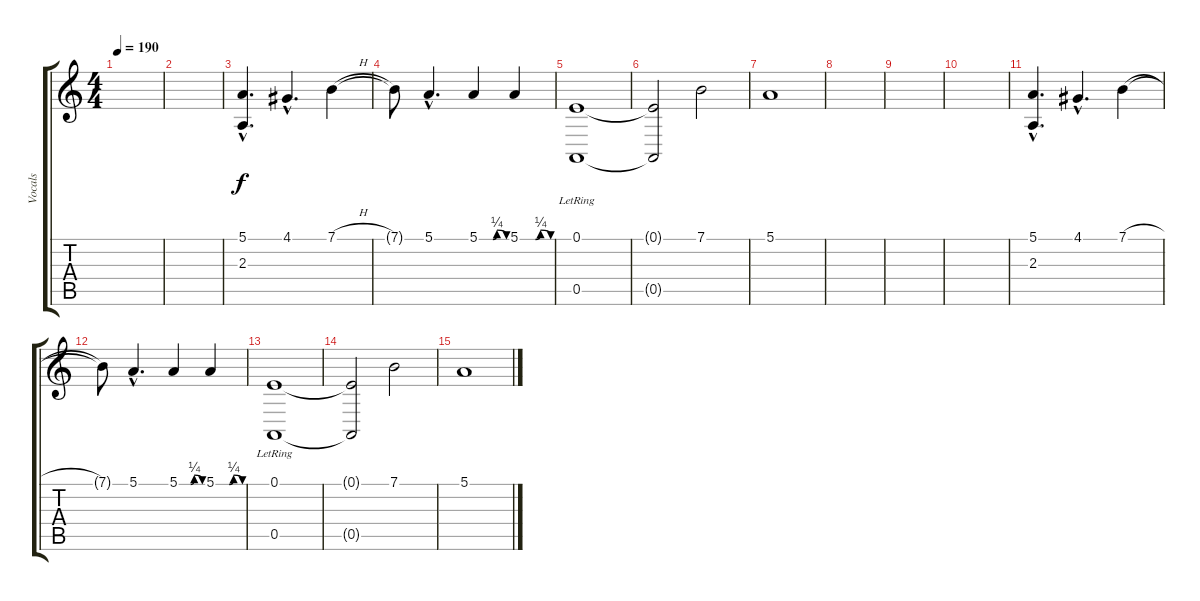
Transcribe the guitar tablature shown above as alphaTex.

\track ("Vocals" "Vocals") {instrument altosax}
\staff {score tabs}
\tuning (E4 B3 G3 D3 A2 E2) {hide}
\ts (4 4)
\tempo 190
\clef g2
\ks c
|
|
(5.1{hac} 2.3{hac}).4{d} 4.1{hac}.4{d} 7.1{h}.4 |
7.1{t}.8 5.1{hac}.4{d} 5.1{be (custom 0 0 30 0 39 1 60 0)}.4 5.1{be (custom 0 0 30 0 40 1 60 0)}.4 |
(0.1 0.5{lr}).1 |
(0.1{t} 0.5{t}).2 7.1.2 |
5.1.1 |
|
|
|
(5.1{hac} 2.3{hac}).4{d} 4.1{hac}.4{d} 7.1{h}.4 |
7.1{t}.8 5.1{hac}.4{d} 5.1{be (custom 0 0 30 0 39 1 60 0)}.4 5.1{be (custom 0 0 30 0 40 1 60 0)}.4 |
(0.1 0.5{lr}).1 |
(0.1{t} 0.5{t}).2 7.1.2 |
5.1.1
